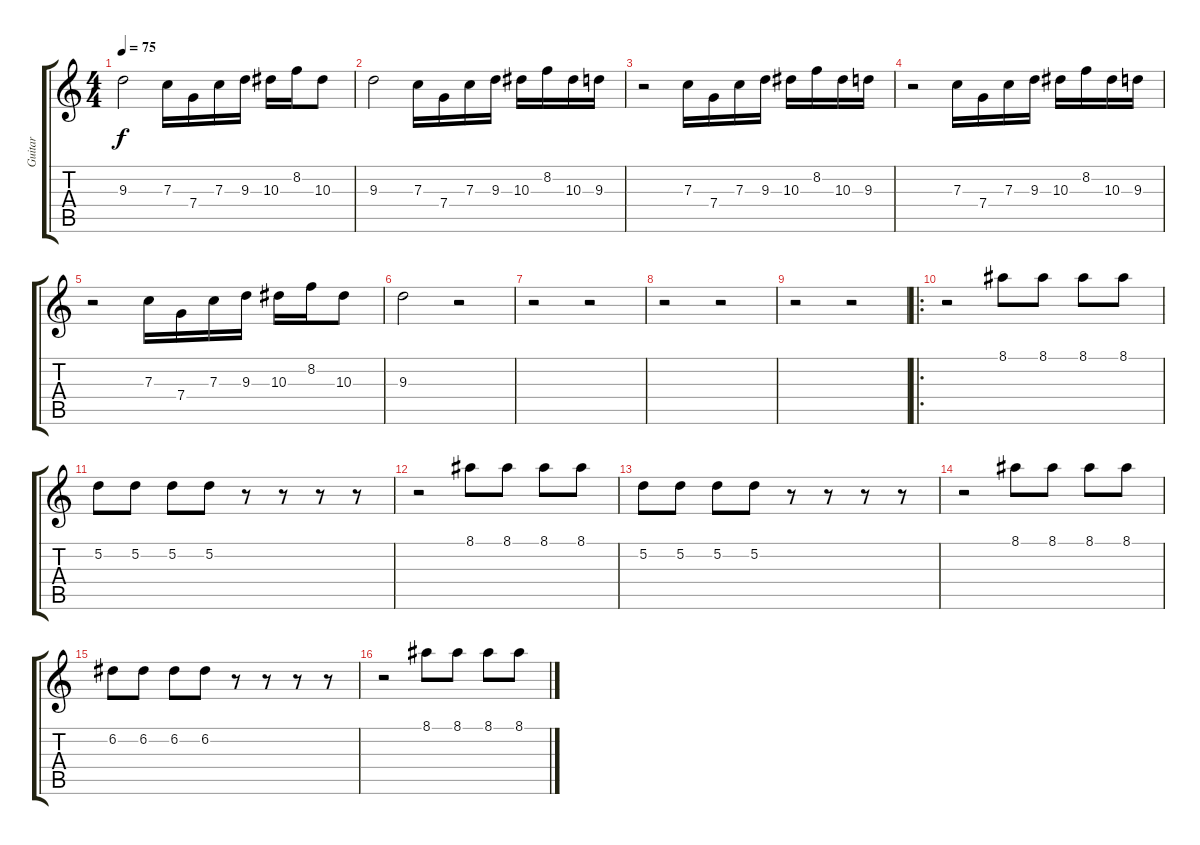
\track ("Guitar" "Guitar") {instrument distortionguitar}
\staff {score tabs}
\tuning (D4 A3 F3 C3 G2 C2) {hide}
\ts (4 4)
\tempo 75
\clef g2
\ks c
9.3.2{dy f} 7.3.16 7.4.16 7.3.16 9.3.16 10.3.16 8.2.16 10.3.8 |
9.3.2 7.3.16 7.4.16 7.3.16 9.3.16 10.3.16 8.2.16 10.3.16 9.3.16 |
r.2 7.3.16 7.4.16 7.3.16 9.3.16 10.3.16 8.2.16 10.3.16 9.3.16 |
r.2 7.3.16 7.4.16 7.3.16 9.3.16 10.3.16 8.2.16 10.3.16 9.3.16 |
r.2 7.3.16 7.4.16 7.3.16 9.3.16 10.3.16 8.2.16 10.3.8 |
9.3.2 r.2 |
r.2 r.2 |
r.2 r.2 |
r.2 r.2 |
\ro
\section ("" "")
r.2 8.1.8 8.1.8 8.1.8 8.1.8 |
5.2.8 5.2.8 5.2.8 5.2.8 r.8 r.8 r.8 r.8 |
r.2 8.1.8 8.1.8 8.1.8 8.1.8 |
5.2.8 5.2.8 5.2.8 5.2.8 r.8 r.8 r.8 r.8 |
r.2 8.1.8 8.1.8 8.1.8 8.1.8 |
6.2.8 6.2.8 6.2.8 6.2.8 r.8 r.8 r.8 r.8 |
r.2 8.1.8 8.1.8 8.1.8 8.1.8
